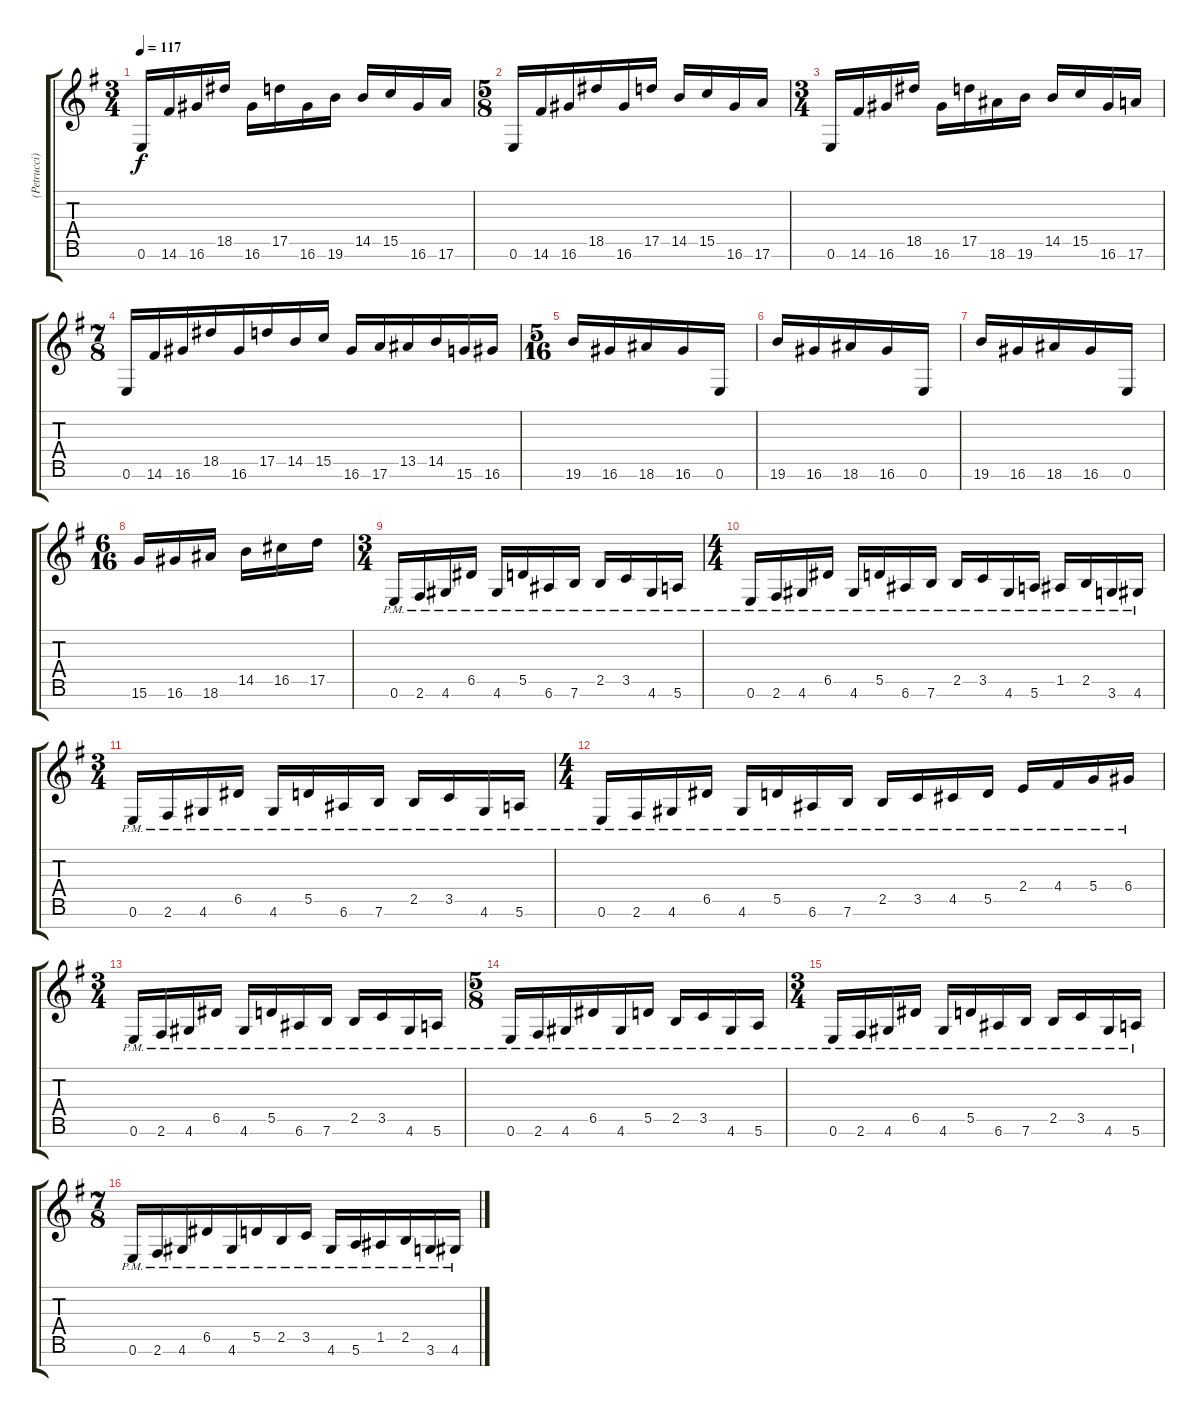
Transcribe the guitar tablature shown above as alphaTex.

\track ("(Petrucci) Elec. Gtr. 2" "(Petrucci)") {instrument distortionguitar}
\staff {score tabs}
\tuning (E4 B3 G3 D3 A2 E2 B1) {hide}
\ts (3 4)
\tempo 117
\clef g2
\ks eminor
0.6.16{dy f} 14.6.16 16.6.16 18.5.16 16.6.16 17.5.16 16.6.16 19.6.16 14.5.16 15.5.16 16.6.16 17.6.16 |
\ts (5 8)
0.6.16 14.6.16 16.6.16 18.5.16 16.6.16 17.5.16 14.5.16 15.5.16 16.6.16 17.6.16 |
\ts (3 4)
0.6.16 14.6.16 16.6.16 18.5.16 16.6.16 17.5.16 18.6.16 19.6.16 14.5.16 15.5.16 16.6.16 17.6.16 |
\ts (7 8)
0.6.16 14.6.16 16.6.16 18.5.16 16.6.16 17.5.16 14.5.16 15.5.16 16.6.16 17.6.16 13.5.16 14.5.16 15.6.16 16.6.16 |
\ts (5 16)
19.6.16{beam merge} 16.6.16{beam merge} 18.6.16{beam merge} 16.6.16{beam merge} 0.6.16 |
19.6.16{beam merge} 16.6.16{beam merge} 18.6.16{beam merge} 16.6.16{beam merge} 0.6.16 |
19.6.16{beam merge} 16.6.16{beam merge} 18.6.16{beam merge} 16.6.16{beam merge} 0.6.16 |
\ts (6 16)
15.6.16 16.6.16 18.6.16 14.5.16 16.5.16 17.5.16 |
\ts (3 4)
0.6{pm}.16 2.6{pm}.16 4.6{pm}.16 6.5{pm}.16 4.6{pm}.16 5.5{pm}.16 6.6{pm}.16 7.6{pm}.16 2.5{pm}.16 3.5{pm}.16 4.6{pm}.16 5.6{pm}.16 |
\ts (4 4)
0.6{pm}.16 2.6{pm}.16 4.6{pm}.16 6.5{pm}.16 4.6{pm}.16 5.5{pm}.16 6.6{pm}.16 7.6{pm}.16 2.5{pm}.16 3.5{pm}.16 4.6{pm}.16 5.6{pm}.16 1.5{pm}.16 2.5{pm}.16 3.6{pm}.16 4.6{pm}.16 |
\ts (3 4)
0.6{pm}.16 2.6{pm}.16 4.6{pm}.16 6.5{pm}.16 4.6{pm}.16 5.5{pm}.16 6.6{pm}.16 7.6{pm}.16 2.5{pm}.16 3.5{pm}.16 4.6{pm}.16 5.6{pm}.16 |
\ts (4 4)
0.6{pm}.16 2.6{pm}.16 4.6{pm}.16 6.5{pm}.16 4.6{pm}.16 5.5{pm}.16 6.6{pm}.16 7.6{pm}.16 2.5{pm}.16 3.5{pm}.16 4.5{pm}.16 5.5{pm}.16 2.4{pm}.16 4.4{pm}.16 5.4{pm}.16 6.4{pm}.16 |
\ts (3 4)
0.6{pm}.16 2.6{pm}.16 4.6{pm}.16 6.5{pm}.16 4.6{pm}.16 5.5{pm}.16 6.6{pm}.16 7.6{pm}.16 2.5{pm}.16 3.5{pm}.16 4.6{pm}.16 5.6{pm}.16 |
\ts (5 8)
0.6{pm}.16 2.6{pm}.16 4.6{pm}.16 6.5{pm}.16 4.6{pm}.16 5.5{pm}.16 2.5{pm}.16 3.5{pm}.16 4.6{pm}.16 5.6{pm}.16 |
\ts (3 4)
0.6{pm}.16 2.6{pm}.16 4.6{pm}.16 6.5{pm}.16 4.6{pm}.16 5.5{pm}.16 6.6{pm}.16 7.6{pm}.16 2.5{pm}.16 3.5{pm}.16 4.6{pm}.16 5.6{pm}.16 |
\ts (7 8)
0.6{pm}.16 2.6{pm}.16 4.6{pm}.16 6.5{pm}.16 4.6{pm}.16 5.5{pm}.16 2.5{pm}.16 3.5{pm}.16 4.6{pm}.16 5.6{pm}.16 1.5{pm}.16 2.5{pm}.16 3.6{pm}.16 4.6{pm}.16
